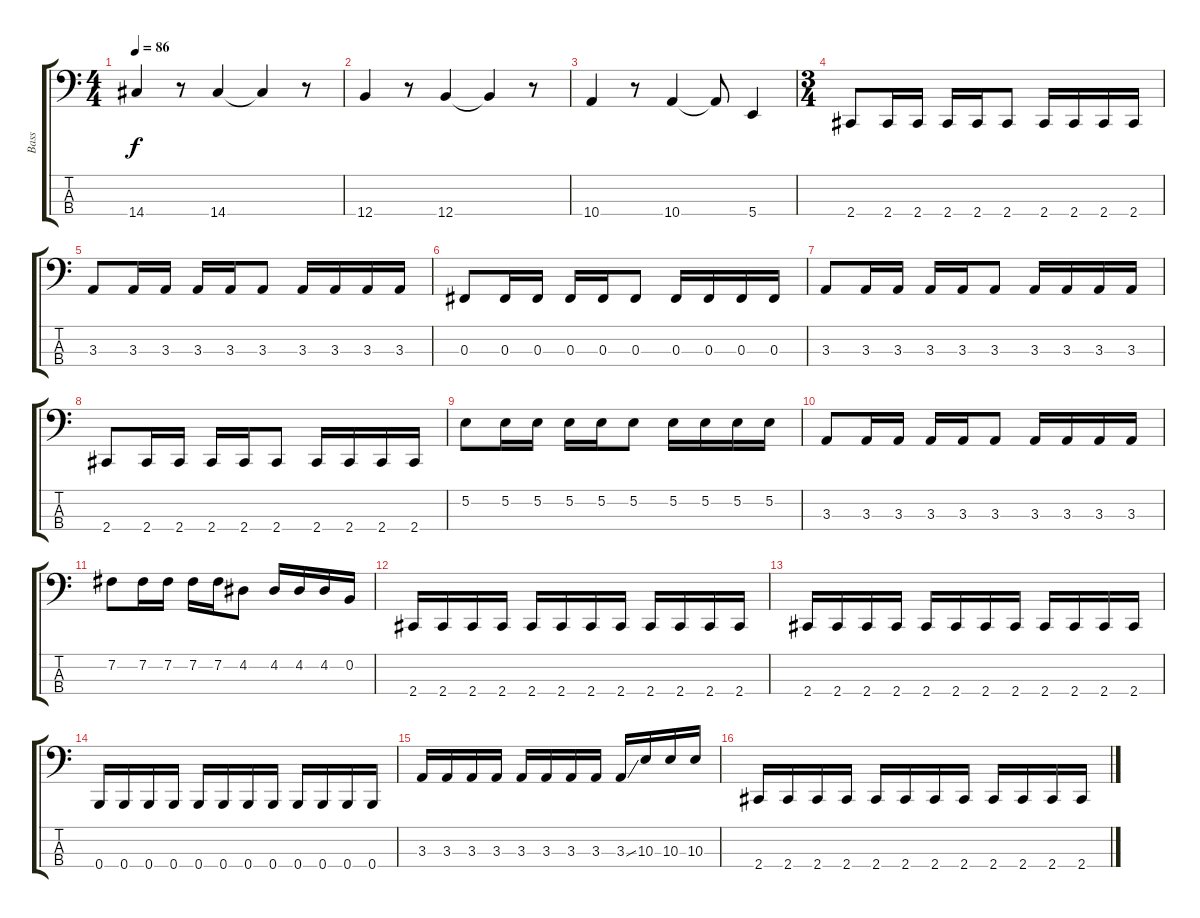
\track ("Bass" "Bass") {instrument electricbassfinger}
\staff {score tabs}
\tuning (E2 B1 Gb1 B0) {hide}
\ts (4 4)
\tempo 86
\clef f4
\ks c
14.4.4{dy f} r.8 14.4.4 14.4{t}.4 r.8 |
12.4.4 r.8 12.4.4 12.4{t}.4 r.8 |
10.4.4 r.8 10.4.4 10.4{t}.8 5.4.4 |
\ts (3 4)
2.4.8{instrument electricbassfinger} 2.4.16 2.4.16 2.4.16 2.4.16 2.4.8 2.4.16 2.4.16 2.4.16 2.4.16 |
3.3.8 3.3.16 3.3.16 3.3.16 3.3.16 3.3.8 3.3.16 3.3.16 3.3.16 3.3.16 |
0.3.8 0.3.16 0.3.16 0.3.16 0.3.16 0.3.8 0.3.16 0.3.16 0.3.16 0.3.16 |
3.3.8 3.3.16 3.3.16 3.3.16 3.3.16 3.3.8 3.3.16 3.3.16 3.3.16 3.3.16 |
2.4.8 2.4.16 2.4.16 2.4.16 2.4.16 2.4.8 2.4.16 2.4.16 2.4.16 2.4.16 |
5.2.8 5.2.16 5.2.16 5.2.16 5.2.16 5.2.8 5.2.16 5.2.16 5.2.16 5.2.16 |
3.3.8 3.3.16 3.3.16 3.3.16 3.3.16 3.3.8 3.3.16 3.3.16 3.3.16 3.3.16 |
7.2.8 7.2.16 7.2.16 7.2.16 7.2.16 4.2.8 4.2.16 4.2.16 4.2.16 0.2.16 |
2.4.16 2.4.16 2.4.16 2.4.16 2.4.16 2.4.16 2.4.16 2.4.16 2.4.16 2.4.16 2.4.16 2.4.16 |
2.4.16 2.4.16 2.4.16 2.4.16 2.4.16 2.4.16 2.4.16 2.4.16 2.4.16 2.4.16 2.4.16 2.4.16 |
0.4.16 0.4.16 0.4.16 0.4.16 0.4.16 0.4.16 0.4.16 0.4.16 0.4.16 0.4.16 0.4.16 0.4.16 |
3.3.16 3.3.16 3.3.16 3.3.16 3.3.16 3.3.16 3.3.16 3.3.16 3.3{ss}.16 10.3.16 10.3.16 10.3.16 |
2.4.16 2.4.16 2.4.16 2.4.16 2.4.16 2.4.16 2.4.16 2.4.16 2.4.16 2.4.16 2.4.16 2.4.16
